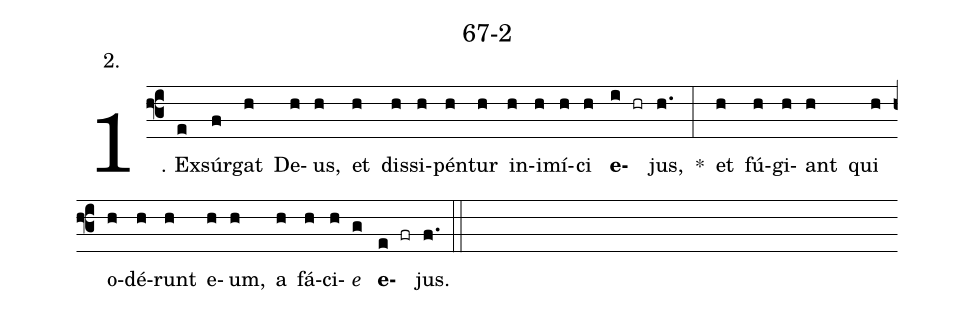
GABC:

name: 67-2;
annotation: 2.;
%%
(f3)1. Ex(e)súr(f)gat(h) De(h)us,(h) et(h) dis(h)si(h)pén(h)tur(h) in(h)i(h)mí(h)ci(h) <b>e</b>(i hr)jus,(h.) *(:) et(h) fú(h)gi(h)ant(h) qui(h) o(h)dé(h)runt(h) e(h)um,(h) a(h) fá(h)ci(h)<i>e</i>(g) <b>e</b>(e fr)jus.(f.) (::)
